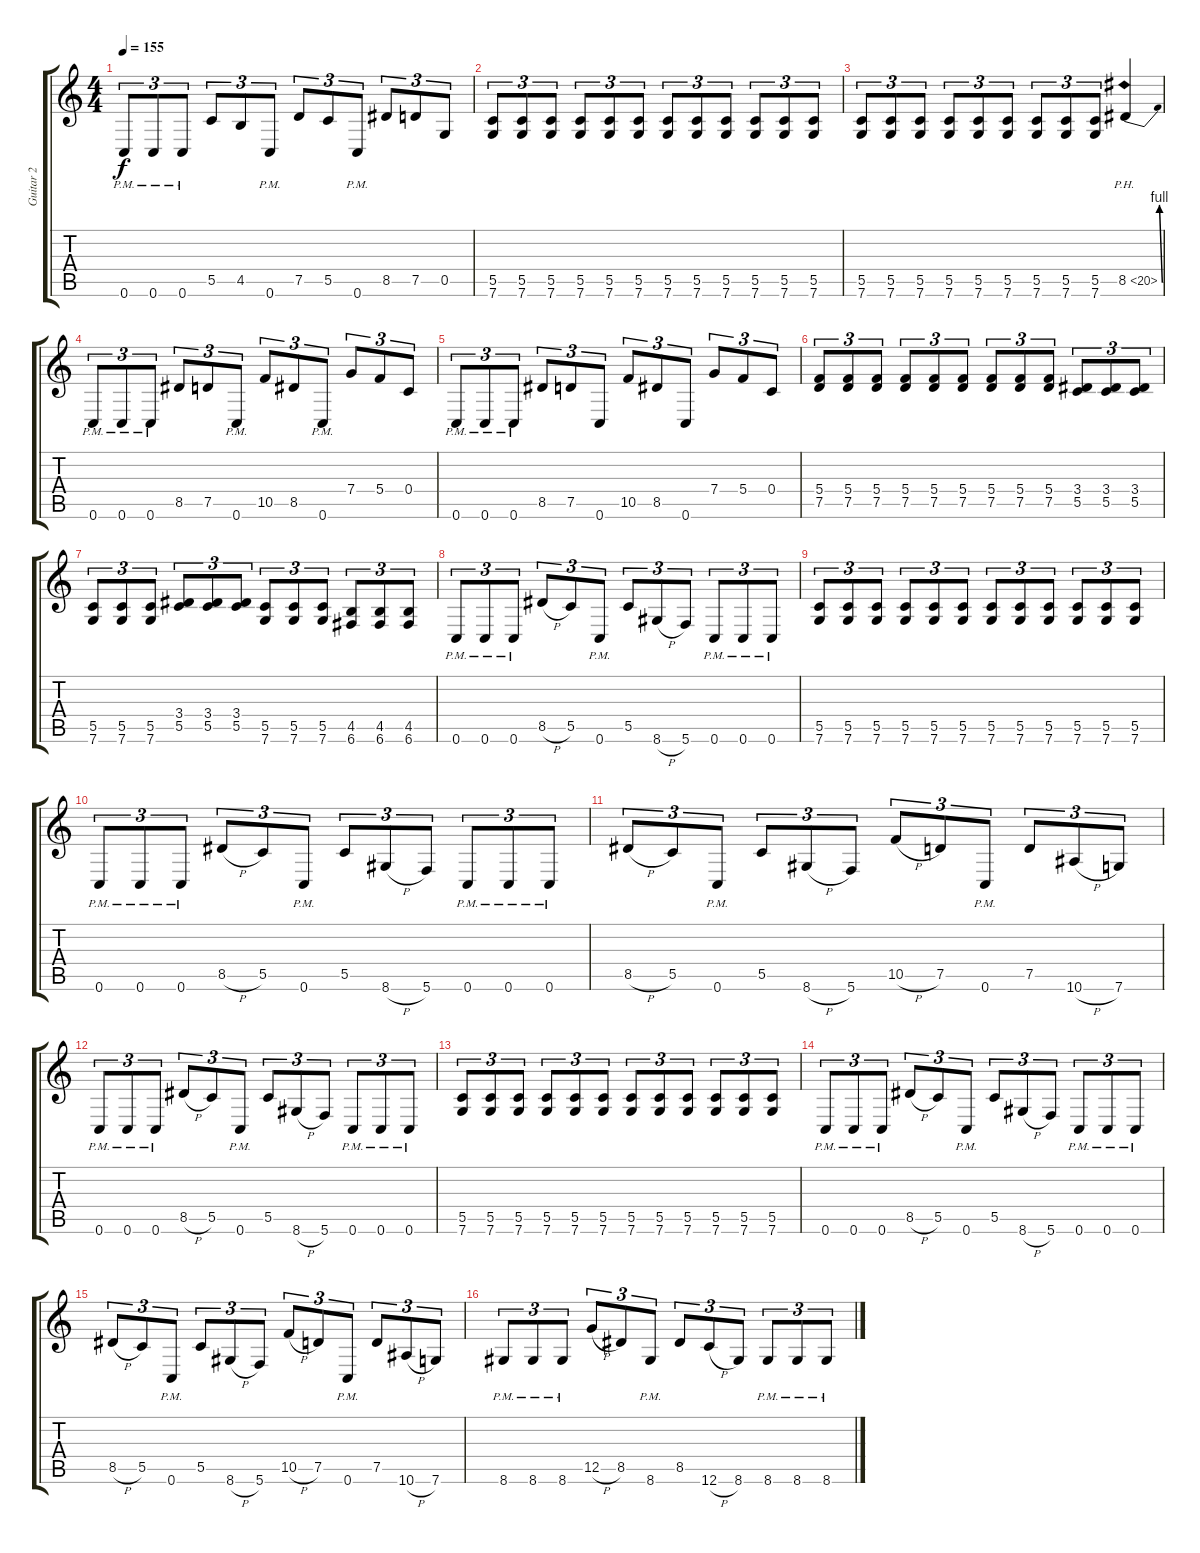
\track ("Guitar 2" "Guitar 2") {instrument distortionguitar}
\staff {score tabs}
\tuning (D4 A3 F3 C3 G2 C2) {hide}
\ts (4 4)
\tempo 155
\clef g2
\ks c
0.6{pm}.8{tu (3 2) dy f} 0.6{pm}.8{tu (3 2)} 0.6{pm}.8{tu (3 2)} 5.5.8{tu (3 2)} 4.5.8{tu (3 2)} 0.6{pm}.8{tu (3 2)} 7.5.8{tu (3 2)} 5.5.8{tu (3 2)} 0.6{pm}.8{tu (3 2)} 8.5.8{tu (3 2)} 7.5.8{tu (3 2)} 0.5.8{tu (3 2)} |
(5.5 7.6).8{tu (3 2)} (5.5 7.6).8{tu (3 2)} (5.5 7.6).8{tu (3 2)} (5.5 7.6).8{tu (3 2)} (5.5 7.6).8{tu (3 2)} (5.5 7.6).8{tu (3 2)} (5.5 7.6).8{tu (3 2)} (5.5 7.6).8{tu (3 2)} (5.5 7.6).8{tu (3 2)} (5.5 7.6).8{tu (3 2)} (5.5 7.6).8{tu (3 2)} (5.5 7.6).8{tu (3 2)} |
(5.5 7.6).8{tu (3 2)} (5.5 7.6).8{tu (3 2)} (5.5 7.6).8{tu (3 2)} (5.5 7.6).8{tu (3 2)} (5.5 7.6).8{tu (3 2)} (5.5 7.6).8{tu (3 2)} (5.5 7.6).8{tu (3 2)} (5.5 7.6).8{tu (3 2)} (5.5 7.6).8{tu (3 2)} 8.5{be (bend 0 0 60 4) ph 12}.4 |
0.6{pm}.8{tu (3 2)} 0.6{pm}.8{tu (3 2)} 0.6{pm}.8{tu (3 2)} 8.5.8{tu (3 2)} 7.5.8{tu (3 2)} 0.6{pm}.8{tu (3 2)} 10.5.8{tu (3 2)} 8.5.8{tu (3 2)} 0.6{pm}.8{tu (3 2)} 7.4.8{tu (3 2)} 5.4.8{tu (3 2)} 0.4.8{tu (3 2)} |
0.6{pm}.8{tu (3 2)} 0.6{pm}.8{tu (3 2)} 0.6{pm}.8{tu (3 2)} 8.5.8{tu (3 2)} 7.5.8{tu (3 2)} 0.6.8{tu (3 2)} 10.5.8{tu (3 2)} 8.5.8{tu (3 2)} 0.6.8{tu (3 2)} 7.4.8{tu (3 2)} 5.4.8{tu (3 2)} 0.4.8{tu (3 2)} |
(5.4 7.5).8{tu (3 2)} (5.4 7.5).8{tu (3 2)} (5.4 7.5).8{tu (3 2)} (5.4 7.5).8{tu (3 2)} (5.4 7.5).8{tu (3 2)} (5.4 7.5).8{tu (3 2)} (5.4 7.5).8{tu (3 2)} (5.4 7.5).8{tu (3 2)} (5.4 7.5).8{tu (3 2)} (3.4 5.5).8{tu (3 2)} (3.4 5.5).8{tu (3 2)} (3.4 5.5).8{tu (3 2)} |
(5.5 7.6).8{tu (3 2)} (5.5 7.6).8{tu (3 2)} (5.5 7.6).8{tu (3 2)} (3.4 5.5).8{tu (3 2)} (3.4 5.5).8{tu (3 2)} (3.4 5.5).8{tu (3 2)} (5.5 7.6).8{tu (3 2)} (5.5 7.6).8{tu (3 2)} (5.5 7.6).8{tu (3 2)} (4.5 6.6).8{tu (3 2)} (4.5 6.6).8{tu (3 2)} (4.5 6.6).8{tu (3 2)} |
0.6{pm}.8{tu (3 2)} 0.6{pm}.8{tu (3 2)} 0.6{pm}.8{tu (3 2)} 8.5{h}.8{tu (3 2)} 5.5.8{tu (3 2)} 0.6{pm}.8{tu (3 2)} 5.5.8{tu (3 2)} 8.6{h}.8{tu (3 2)} 5.6.8{tu (3 2)} 0.6{pm}.8{tu (3 2)} 0.6{pm}.8{tu (3 2)} 0.6{pm}.8{tu (3 2)} |
(5.5 7.6).8{tu (3 2)} (5.5 7.6).8{tu (3 2)} (5.5 7.6).8{tu (3 2)} (5.5 7.6).8{tu (3 2)} (5.5 7.6).8{tu (3 2)} (5.5 7.6).8{tu (3 2)} (5.5 7.6).8{tu (3 2)} (5.5 7.6).8{tu (3 2)} (5.5 7.6).8{tu (3 2)} (5.5 7.6).8{tu (3 2)} (5.5 7.6).8{tu (3 2)} (5.5 7.6).8{tu (3 2)} |
0.6{pm}.8{tu (3 2)} 0.6{pm}.8{tu (3 2)} 0.6{pm}.8{tu (3 2)} 8.5{h}.8{tu (3 2)} 5.5.8{tu (3 2)} 0.6{pm}.8{tu (3 2)} 5.5.8{tu (3 2)} 8.6{h}.8{tu (3 2)} 5.6.8{tu (3 2)} 0.6{pm}.8{tu (3 2)} 0.6{pm}.8{tu (3 2)} 0.6{pm}.8{tu (3 2)} |
8.5{h}.8{tu (3 2)} 5.5.8{tu (3 2)} 0.6{pm}.8{tu (3 2)} 5.5.8{tu (3 2)} 8.6{h}.8{tu (3 2)} 5.6.8{tu (3 2)} 10.5{h}.8{tu (3 2)} 7.5.8{tu (3 2)} 0.6{pm}.8{tu (3 2)} 7.5.8{tu (3 2)} 10.6{h}.8{tu (3 2)} 7.6.8{tu (3 2)} |
0.6{pm}.8{tu (3 2)} 0.6{pm}.8{tu (3 2)} 0.6{pm}.8{tu (3 2)} 8.5{h}.8{tu (3 2)} 5.5.8{tu (3 2)} 0.6{pm}.8{tu (3 2)} 5.5.8{tu (3 2)} 8.6{h}.8{tu (3 2)} 5.6.8{tu (3 2)} 0.6{pm}.8{tu (3 2)} 0.6{pm}.8{tu (3 2)} 0.6{pm}.8{tu (3 2)} |
(5.5 7.6).8{tu (3 2)} (5.5 7.6).8{tu (3 2)} (5.5 7.6).8{tu (3 2)} (5.5 7.6).8{tu (3 2)} (5.5 7.6).8{tu (3 2)} (5.5 7.6).8{tu (3 2)} (5.5 7.6).8{tu (3 2)} (5.5 7.6).8{tu (3 2)} (5.5 7.6).8{tu (3 2)} (5.5 7.6).8{tu (3 2)} (5.5 7.6).8{tu (3 2)} (5.5 7.6).8{tu (3 2)} |
0.6{pm}.8{tu (3 2)} 0.6{pm}.8{tu (3 2)} 0.6{pm}.8{tu (3 2)} 8.5{h}.8{tu (3 2)} 5.5.8{tu (3 2)} 0.6{pm}.8{tu (3 2)} 5.5.8{tu (3 2)} 8.6{h}.8{tu (3 2)} 5.6.8{tu (3 2)} 0.6{pm}.8{tu (3 2)} 0.6{pm}.8{tu (3 2)} 0.6{pm}.8{tu (3 2)} |
8.5{h}.8{tu (3 2)} 5.5.8{tu (3 2)} 0.6{pm}.8{tu (3 2)} 5.5.8{tu (3 2)} 8.6{h}.8{tu (3 2)} 5.6.8{tu (3 2)} 10.5{h}.8{tu (3 2)} 7.5.8{tu (3 2)} 0.6{pm}.8{tu (3 2)} 7.5.8{tu (3 2)} 10.6{h}.8{tu (3 2)} 7.6.8{tu (3 2)} |
8.6{pm}.8{tu (3 2)} 8.6{pm}.8{tu (3 2)} 8.6{pm}.8{tu (3 2)} 12.5{h}.8{tu (3 2)} 8.5.8{tu (3 2)} 8.6{pm}.8{tu (3 2)} 8.5.8{tu (3 2)} 12.6{h}.8{tu (3 2)} 8.6.8{tu (3 2)} 8.6{pm}.8{tu (3 2)} 8.6{pm}.8{tu (3 2)} 8.6{pm}.8{tu (3 2)}
